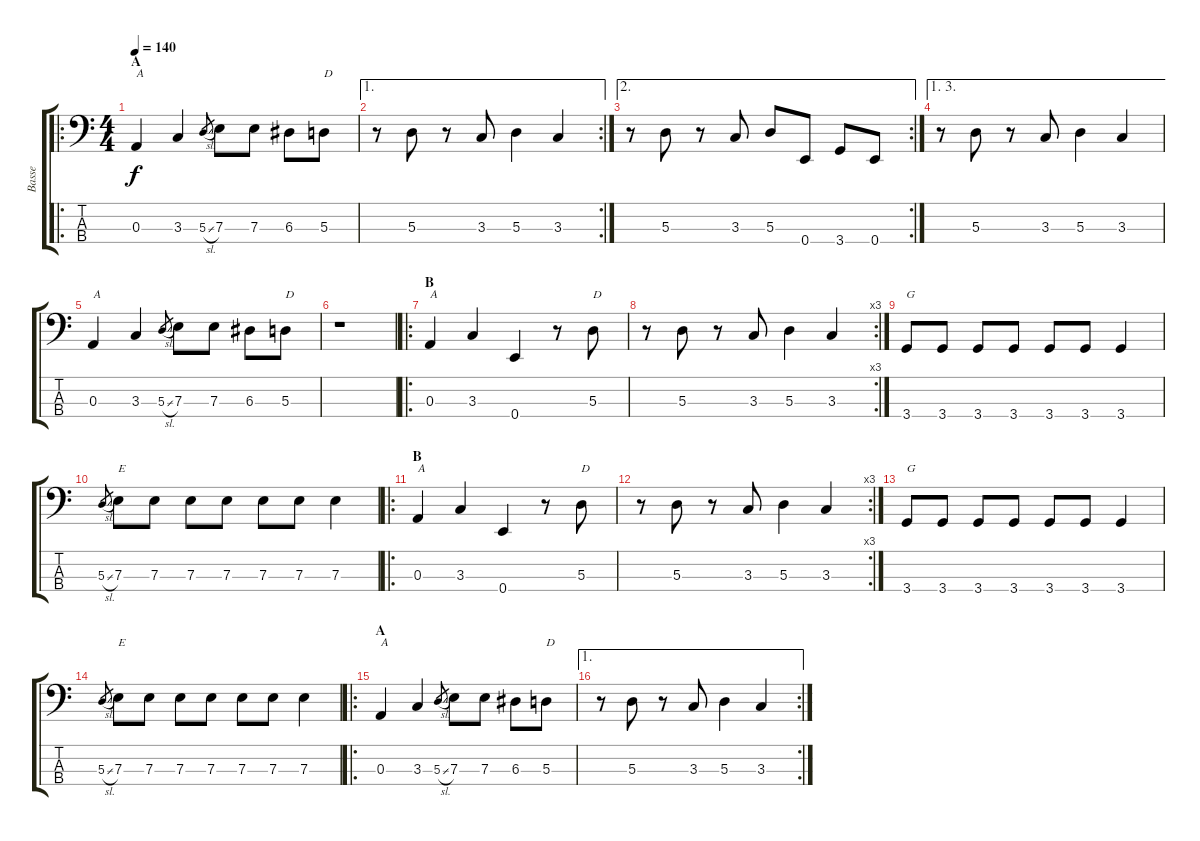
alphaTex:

\track ("Basse" "Basse") {instrument electricbassfinger}
\staff {score tabs}
\tuning (G2 D2 A1 E1) {hide}
\ro
\ts (4 4)
\section ("" "A")
\tempo 140
\clef f4
\ks c
0.3.4{txt "A" dy f} 3.3.4 5.3{sl}.8{gr} 7.3.8 7.3.8 6.3.8 5.3.8{txt "D"} |
\ae 1
\rc 2
r.8 5.3.8 r.8 3.3.8 5.3.4 3.3.4 |
\ae 2
\rc 2
r.8 5.3.8 r.8 3.3.8 5.3.8 0.4.8 3.4.8 0.4.8 |
\ae (1 3)
r.8 5.3.8 r.8 3.3.8 5.3.4 3.3.4 |
0.3.4{txt "A"} 3.3.4 5.3{sl}.8{gr} 7.3.8 7.3.8 6.3.8 5.3.8{txt "D"} |
r.1 |
\ro
\section ("" "B")
0.3.4{txt "A"} 3.3.4 0.4.4 r.8 5.3.8{txt "D"} |
\rc 3
r.8 5.3.8 r.8 3.3.8 5.3.4 3.3.4 |
3.4.8{txt "G"} 3.4.8 3.4.8 3.4.8 3.4.8 3.4.8 3.4.4 |
5.3{sl}.8{gr} 7.3.8{txt "E"} 7.3.8 7.3.8 7.3.8 7.3.8 7.3.8 7.3.4 |
\ro
\section ("" "B")
0.3.4{txt "A"} 3.3.4 0.4.4 r.8 5.3.8{txt "D"} |
\rc 3
r.8 5.3.8 r.8 3.3.8 5.3.4 3.3.4 |
3.4.8{txt "G"} 3.4.8 3.4.8 3.4.8 3.4.8 3.4.8 3.4.4 |
5.3{sl}.8{gr} 7.3.8{txt "E"} 7.3.8 7.3.8 7.3.8 7.3.8 7.3.8 7.3.4 |
\ro
\section ("" "A")
0.3.4{txt "A"} 3.3.4 5.3{sl}.8{gr} 7.3.8 7.3.8 6.3.8 5.3.8{txt "D"} |
\ae 1
\rc 2
r.8 5.3.8 r.8 3.3.8 5.3.4 3.3.4
